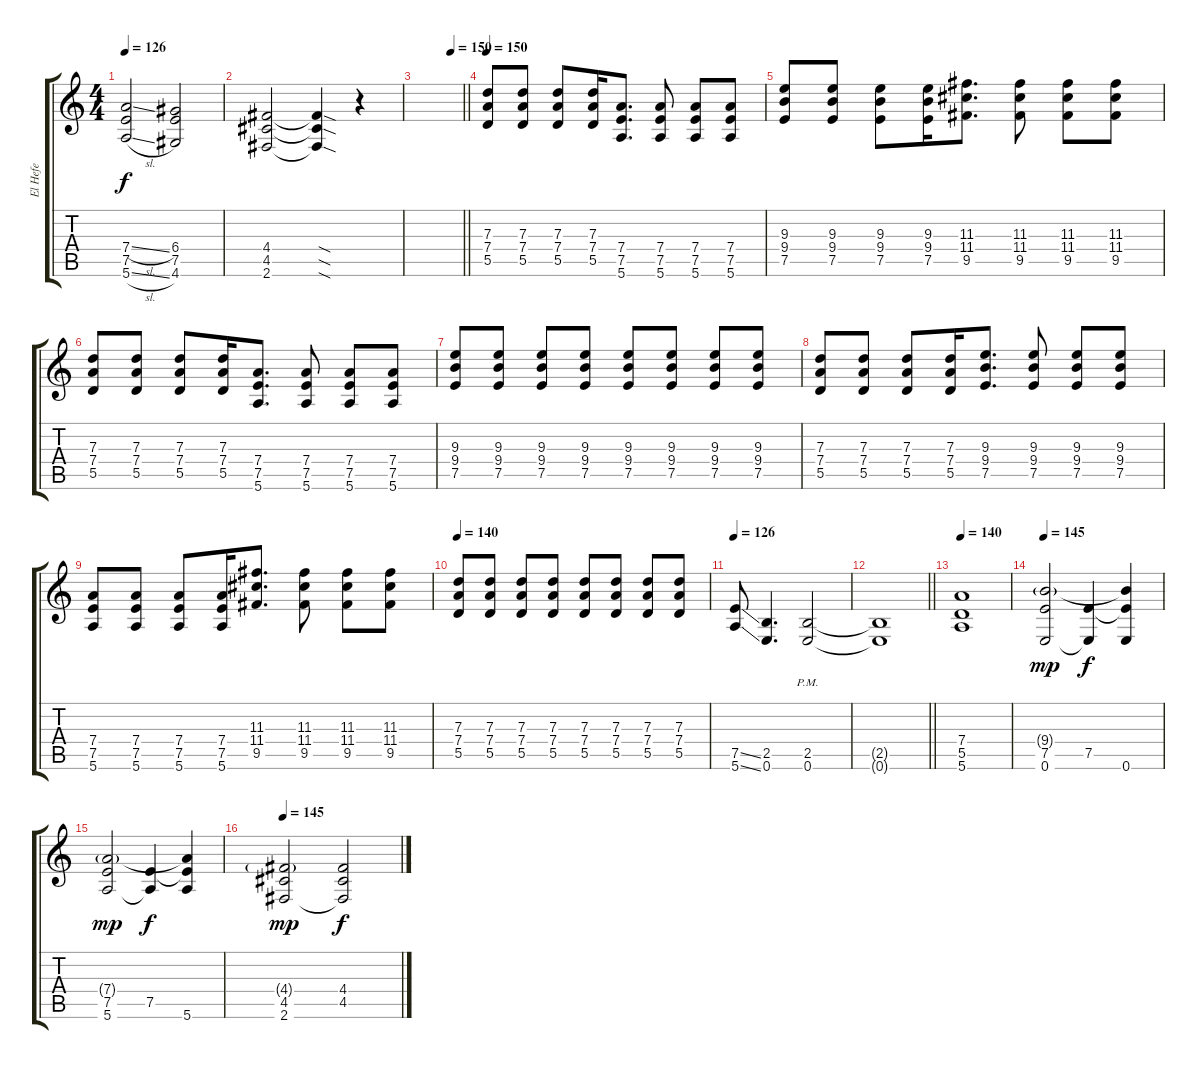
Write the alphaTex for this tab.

\track ("El Hefe" "El Hefe") {instrument distortionguitar}
\staff {score tabs}
\tuning (E4 B3 G3 D3 A2 E2) {hide}
\ts (4 4)
\tempo 126
\clef g2
\ks c
(7.4{sl} 7.5 5.6{sl}).2{dy f} (6.4 7.5 4.6).2 |
(4.4 4.5 2.6).2 (4.4{sod t} 4.5{sod t} 2.6{sod t}).4 r.4 |
\tempo (150 0.75)
\barLineRight lightlight
|
\section ("" "")
\tempo 150
(7.3 7.4 5.5).8 (7.3 7.4 5.5).8 (7.3 7.4 5.5).8 (7.3 7.4 5.5).16 (7.4 7.5 5.6).8{d} (7.4 7.5 5.6).8 (7.4 7.5 5.6).8 (7.4 7.5 5.6).8 |
(9.3 9.4 7.5).8 (9.3 9.4 7.5).8 (9.3 9.4 7.5).8 (9.3 9.4 7.5).16 (11.3 11.4 9.5).8{d} (11.3 11.4 9.5).8 (11.3 11.4 9.5).8 (11.3 11.4 9.5).8 |
(7.3 7.4 5.5).8 (7.3 7.4 5.5).8 (7.3 7.4 5.5).8 (7.3 7.4 5.5).16 (7.4 7.5 5.6).8{d} (7.4 7.5 5.6).8 (7.4 7.5 5.6).8 (7.4 7.5 5.6).8 |
(9.3 9.4 7.5).8 (9.3 9.4 7.5).8 (9.3 9.4 7.5).8 (9.3 9.4 7.5).8 (9.3 9.4 7.5).8 (9.3 9.4 7.5).8 (9.3 9.4 7.5).8 (9.3 9.4 7.5).8 |
(7.3 7.4 5.5).8 (7.3 7.4 5.5).8 (7.3 7.4 5.5).8 (7.3 7.4 5.5).16 (9.3 9.4 7.5).8{d} (9.3 9.4 7.5).8 (9.3 9.4 7.5).8 (9.3 9.4 7.5).8 |
(7.4 7.5 5.6).8 (7.4 7.5 5.6).8 (7.4 7.5 5.6).8 (7.4 7.5 5.6).16 (11.3 11.4 9.5).8{d} (11.3 11.4 9.5).8 (11.3 11.4 9.5).8 (11.3 11.4 9.5).8 |
\tempo 140
(7.3 7.4 5.5).8 (7.3 7.4 5.5).8 (7.3 7.4 5.5).8 (7.3 7.4 5.5).8 (7.3 7.4 5.5).8 (7.3 7.4 5.5).8 (7.3 7.4 5.5).8 (7.3 7.4 5.5).8 |
\tempo 126
(7.5{ss} 5.6{ss}).8 (2.5 0.6).4{d} (2.5{pm} 0.6{pm}).2 |
\barLineRight lightlight
(2.5{t} 0.6{t}).1 |
\section ("" "")
\tempo 140
(7.4 5.5 5.6).1 |
\tempo 145
(9.4{g} 7.5 0.6).2{dy mp} (7.5 0.6{t}).4{dy f} (9.4{t} 7.5{t} 0.6).4 |
(7.4{g} 7.5 5.6).2{dy mp} (7.5 5.6{t}).4{dy f} (7.4{t} 7.5{t} 5.6).4 |
\tempo 145
(4.4{g} 4.5 2.6).2{dy mp} (4.4 4.5 2.6{t}).2{dy f}
